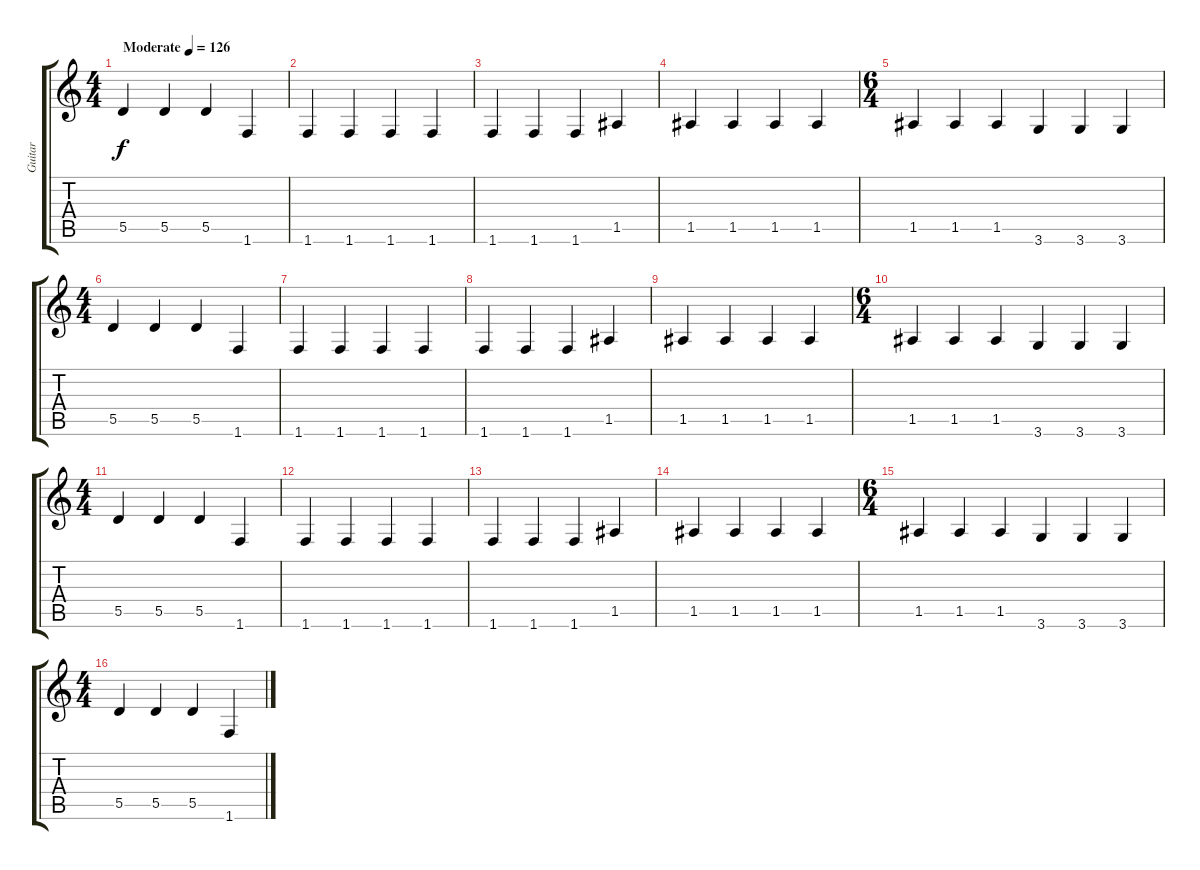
\track ("Guitar" "Guitar") {instrument distortionguitar}
\staff {score tabs}
\tuning (E4 B3 G3 D3 A2 E2) {hide}
\ts (4 4)
\tempo (126 "Moderate")
\clef g2
\ks c
5.5.4{dy f volume 6 balance 4 instrument electricguitarclean} 5.5.4 5.5.4 1.6.4 |
1.6.4 1.6.4 1.6.4 1.6.4 |
1.6.4 1.6.4 1.6.4 1.5.4 |
1.5.4 1.5.4 1.5.4 1.5.4 |
\ts (6 4)
1.5.4 1.5.4 1.5.4 3.6.4 3.6.4 3.6.4 |
\ts (4 4)
5.5.4 5.5.4 5.5.4 1.6.4 |
1.6.4 1.6.4 1.6.4 1.6.4 |
1.6.4 1.6.4 1.6.4 1.5.4 |
1.5.4 1.5.4 1.5.4 1.5.4 |
\ts (6 4)
1.5.4 1.5.4 1.5.4 3.6.4 3.6.4 3.6.4 |
\ts (4 4)
5.5.4{volume 4} 5.5.4 5.5.4 1.6.4 |
1.6.4 1.6.4 1.6.4 1.6.4 |
1.6.4 1.6.4 1.6.4 1.5.4 |
1.5.4 1.5.4 1.5.4 1.5.4 |
\ts (6 4)
1.5.4 1.5.4 1.5.4 3.6.4 3.6.4 3.6.4 |
\ts (4 4)
5.5.4 5.5.4 5.5.4 1.6.4
